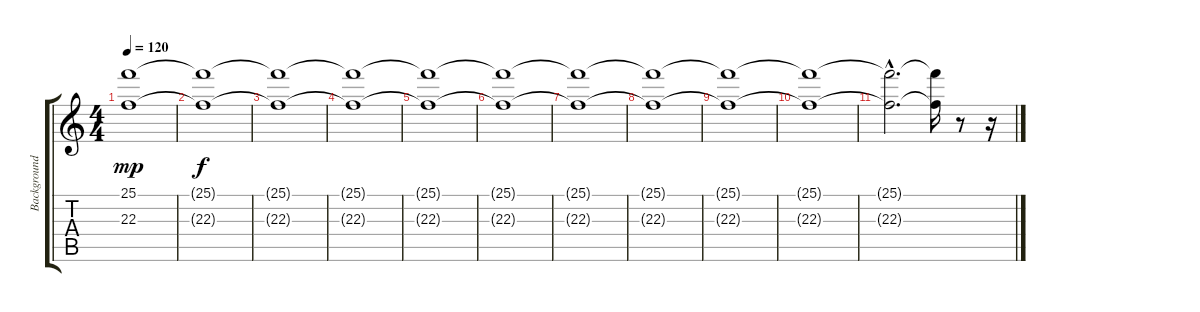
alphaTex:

\track ("Background Sound" "Background") {instrument synthstrings1}
\staff {score tabs}
\tuning (E4 B3 G3 D3 A2 E2) {hide}
\ts (4 4)
\tempo 120
\clef g2
\ks c
(25.1 22.3).1{dy mp} |
(25.1{t} 22.3{t}).1{dy f} |
(25.1{t} 22.3{t}).1 |
(25.1{t} 22.3{t}).1 |
(25.1{t} 22.3{t}).1 |
(25.1{t} 22.3{t}).1 |
(25.1{t} 22.3{t}).1 |
(25.1{t} 22.3{t}).1 |
(25.1{t} 22.3{t}).1 |
(25.1{t} 22.3{t}).1 |
(25.1{hac t} 22.3{hac t}).2{d} (25.1{t} 22.3{t}).16 r.8 r.16
